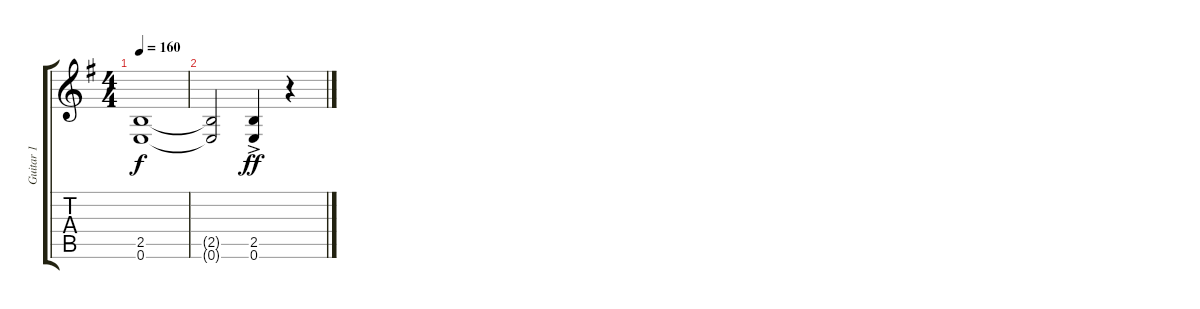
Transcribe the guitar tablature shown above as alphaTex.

\track ("Guitar 1" "Guitar 1") {instrument distortionguitar}
\staff {score tabs}
\tuning (E4 B3 G3 D3 A2 E2) {hide}
\ts (4 4)
\tempo 160
\clef g2
\ks g
(2.5{t} 0.6{t}).1{dy f} |
(2.5{t} 0.6{t}).2 (2.5{ac} 0.6{ac}).4{dy ff} r.4
